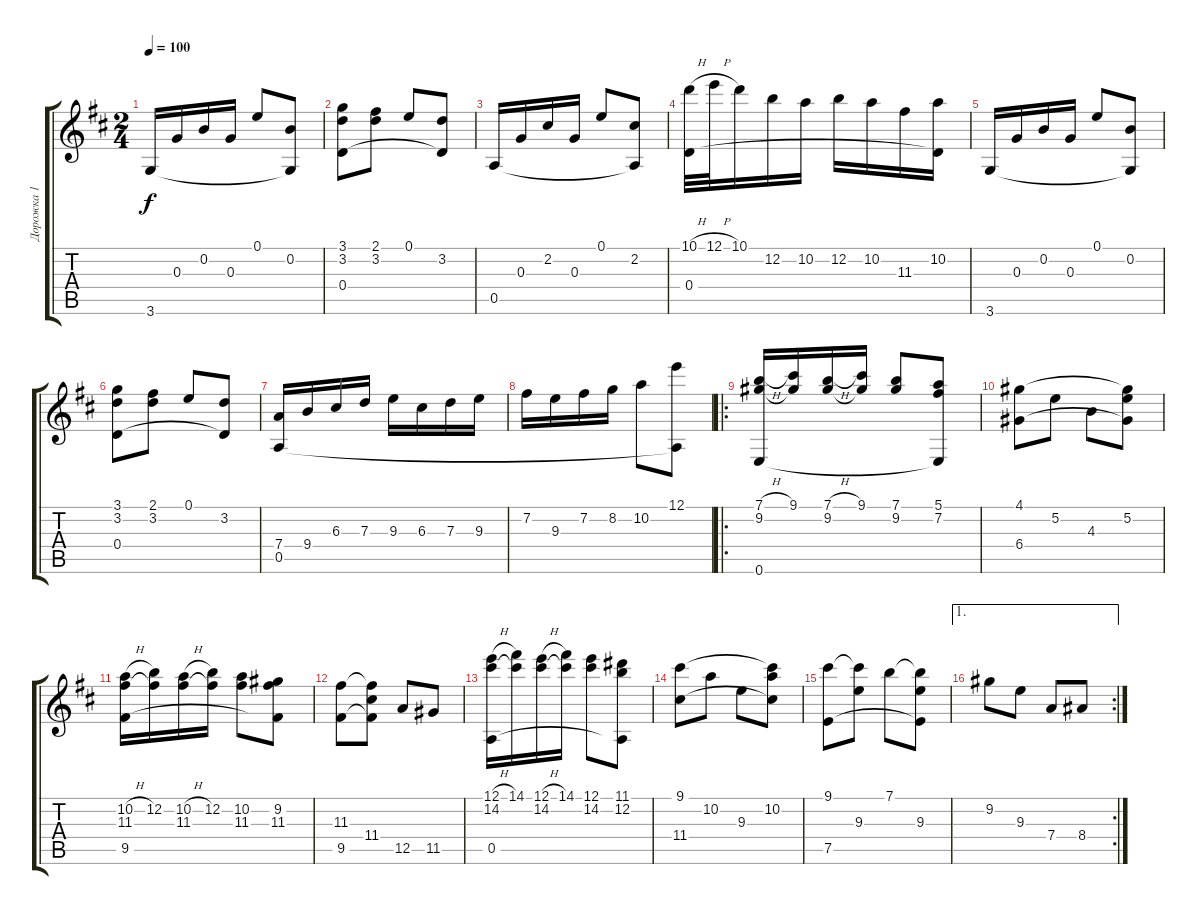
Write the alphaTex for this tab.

\track ("Дорожка 1" "Дорожка 1") {instrument acousticguitarnylon}
\staff {score tabs}
\tuning (E4 B3 G3 D3 A2 E2) {hide}
\ts (2 4)
\tempo 100
\clef g2
\ks d
3.6.16{dy f} 0.3.16 0.2.16 0.3.16 0.1.8 (0.2 3.6{t}).8 |
(3.1 3.2 0.4).8 (2.1 3.2).8 0.1.8 (3.2 0.4{t}).8 |
0.5.16 0.3.16 2.2.16 0.3.16 0.1.8 (2.2 0.5{t}).8 |
(10.1{h} 0.4).32 12.1{h}.32 10.1.16 12.2.16 10.2.16 12.2.16 10.2.16 11.3.16 (10.2 0.4{t}).16 |
3.6.16 0.3.16 0.2.16 0.3.16 0.1.8 (0.2 3.6{t}).8 |
(3.1 3.2 0.4).8 (2.1 3.2).8 0.1.8 (3.2 0.4{t}).8 |
(7.4 0.5).16 9.4.16 6.3.16 7.3.16 9.3.16 6.3.16 7.3.16 9.3.16 |
7.2.16 9.3.16 7.2.16 8.2.16 10.2.8 (12.1 0.5{t}).8 |
\ro
(7.1{h} 9.2 0.6).16 (9.1 9.2{t}).16 (7.1{h} 9.2).16 (9.1 9.2{t}).16 (7.1 9.2).8 (5.1 7.2 0.6{t}).8 |
(4.1 6.4).8 5.2.8 4.3.8 (4.1{t} 5.2 6.4{t}).8 |
(10.2{h} 11.3 9.5).16 (12.2 11.3{t}).16 (10.2{h} 11.3).16 (12.2 11.3{t}).16 (10.2 11.3).8 (9.2 11.3 9.5{t}).8 |
(11.3 9.5).8 (11.3{t} 11.4 9.5{t}).8 12.5.8 11.5.8 |
(12.1{h} 14.2 0.5).16 (14.1 14.2{t}).16 (12.1{h} 14.2).16 (14.1 14.2{t}).16 (12.1 14.2).8 (11.1 12.2 0.5{t}).8 |
(9.1 11.4).8 10.2.8 9.3.8 (9.1{t} 10.2 11.4{t}).8 |
(9.1 7.5).8 (9.1{t} 9.3).8 7.1.8 (7.1{t} 9.3 7.5{t}).8 |
\ae 1
\rc 2
9.2.8 9.3.8 7.4.8 8.4.8
